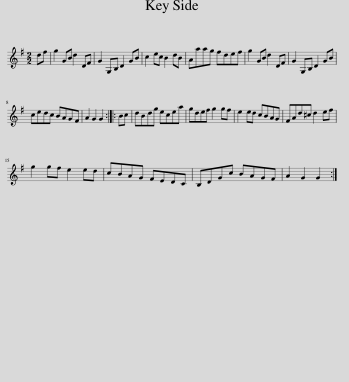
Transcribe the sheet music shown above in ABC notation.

X:1
L:1/8
M:2/2
I:linebreak $
K:G
V:1 treble
V:1
 df | g2 GB d2 DF | G2 G,B, D2 GB | c2 ec B2 dB | Aaag fdef | %5
 g2 GB d2 DF | G2 G,B, D2 GB |$ cedc BAGF | A2 G2 G2 :: Bc | %10
 dBdg ecea | gdef g2 gf | e2 ed cBAG | FAd^c d2 ef |$ g2 gf e2 ed | %15
 cBAG FEDC | B,DGc BAGF | A2 G2 G2 :| %18
